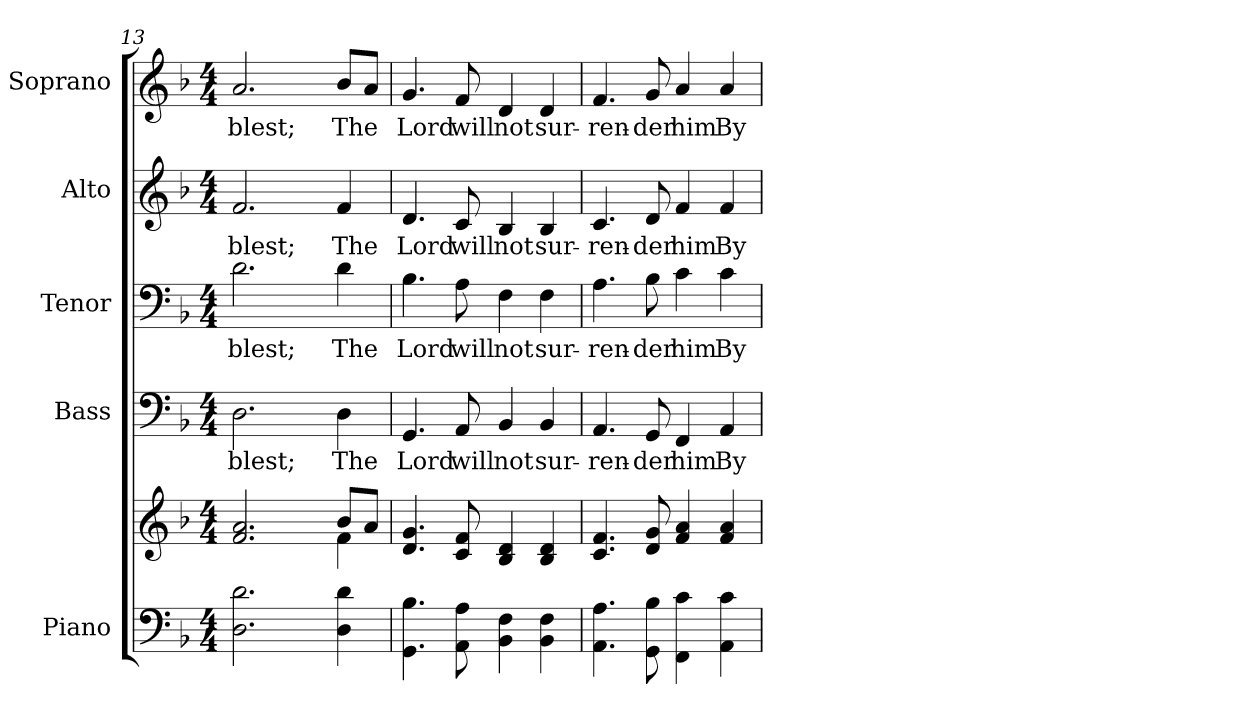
**kern	**kern	**kern	**text	**kern	**text	**kern	**text	**kern	**text
*part5	*part5	*part4	*part4	*part3	*part3	*part2	*part2	*part1	*part1
*staff6	*staff5	*staff4	*staff4	*staff3	*staff3	*staff2	*staff2	*staff1	*staff1
*I"Piano	*	*I"Bass	*	*I"Tenor	*	*I"Alto	*	*I"Soprano	*
*I'Pno.	*	*I'B.	*	*I'T.	*	*I'A.	*	*I'S.	*
!!LO:PB:g=z
*clefF4	*clefG2	*clefF4	*	*clefF4	*	*clefG2	*	*clefG2	*
*k[b-]	*k[b-]	*k[b-]	*	*k[b-]	*	*k[b-]	*	*k[b-]	*
*F:	*F:	*F:	*	*F:	*	*F:	*	*F:	*
*M4/4	*M4/4	*M4/4	*	*M4/4	*	*M4/4	*	*M4/4	*
=13	=13	=13	=13	=13	=13	=13	=13	=13	=13
*	*^	*	*	*	*	*	*	*	*
!	!	!	!	!LO:LY:b:color=#000000	!	!	!	!	!	!
!	!	!	!	!	!	!LO:LY:b:color=#000000	!	!	!	!
!	!	!	!	!	!	!	!	!LO:LY:b:color=#000000	!	!
!	!	!	!	!	!	!	!	!	!	!LO:LY:b:color=#000000
2.Di\ 2.di	2.fi/ 2.ai	2ryy	2.Di\	blest;	2.di\	blest;	2.fi/	blest;	2.ai/	blest;
.	.	4ryy	.	.	.	.	.	.	.	.
!	!	!	!	!LO:LY:b:color=#000000	!	!	!	!	!	!
!	!	!	!	!	!	!LO:LY:b:color=#000000	!	!	!	!
!	!	!	!	!	!	!	!	!LO:LY:b:color=#000000	!	!
!	!	!	!	!	!	!	!	!	!	!LO:LY:b:color=#000000
4Di\ 4di	8b-i/L	4fi\	4Di\	The	4di\	The	4fi/	The	8b-i/L	The
.	8ai/J	.	.	.	.	.	.	.	8ai/J	.
*	*v	*v	*	*	*	*	*	*	*	*
=14	=14	=14	=14	=14	=14	=14	=14	=14	=14
!	!	!	!LO:LY:b:color=#000000	!	!	!	!	!	!
!	!	!	!	!	!LO:LY:b:color=#000000	!	!	!	!
!	!	!	!	!	!	!	!LO:LY:b:color=#000000	!	!
!	!	!	!	!	!	!	!	!	!LO:LY:b:color=#000000
4.GGi\ 4.B-i	4.di/ 4.gi	4.GGi/	Lord	4.B-i\	Lord	4.di/	Lord	4.gi/	Lord
!	!	!	!LO:LY:b:color=#000000	!	!	!	!	!	!
!	!	!	!	!	!LO:LY:b:color=#000000	!	!	!	!
!	!	!	!	!	!	!	!LO:LY:b:color=#000000	!	!
!	!	!	!	!	!	!	!	!	!LO:LY:b:color=#000000
8AAi\ 8Ai	8ci/ 8fi	8AAi/	will	8Ai\	will	8ci/	will	8fi/	will
!	!	!	!LO:LY:b:color=#000000	!	!	!	!	!	!
!	!	!	!	!	!LO:LY:b:color=#000000	!	!	!	!
!	!	!	!	!	!	!	!LO:LY:b:color=#000000	!	!
!	!	!	!	!	!	!	!	!	!LO:LY:b:color=#000000
4BB-i\ 4Fi	4B-i/ 4di	4BB-i/	not	4Fi\	not	4B-i/	not	4di/	not
!	!	!	!LO:LY:b:color=#000000	!	!	!	!	!	!
!	!	!	!	!	!LO:LY:b:color=#000000	!	!	!	!
!	!	!	!	!	!	!	!LO:LY:b:color=#000000	!	!
!	!	!	!	!	!	!	!	!	!LO:LY:b:color=#000000
4BB-i\ 4Fi	4B-i/ 4di	4BB-i/	sur-	4Fi\	sur-	4B-i/	sur-	4di/	sur-
=15	=15	=15	=15	=15	=15	=15	=15	=15	=15
!	!	!	!LO:LY:b:color=#000000	!	!	!	!	!	!
!	!	!	!	!	!LO:LY:b:color=#000000	!	!	!	!
!	!	!	!	!	!	!	!LO:LY:b:color=#000000	!	!
!	!	!	!	!	!	!	!	!	!LO:LY:b:color=#000000
4.AAi\ 4.Ai	4.ci/ 4.fi	4.AAi/	-ren-	4.Ai\	-ren-	4.ci/	-ren-	4.fi/	-ren-
!	!	!	!LO:LY:b:color=#000000	!	!	!	!	!	!
!	!	!	!	!	!LO:LY:b:color=#000000	!	!	!	!
!	!	!	!	!	!	!	!LO:LY:b:color=#000000	!	!
!	!	!	!	!	!	!	!	!	!LO:LY:b:color=#000000
8GGi\ 8B-i	8di/ 8gi	8GGi/	-der	8B-i\	-der	8di/	-der	8gi/	-der
!	!	!	!LO:LY:b:color=#000000	!	!	!	!	!	!
!	!	!	!	!	!LO:LY:b:color=#000000	!	!	!	!
!	!	!	!	!	!	!	!LO:LY:b:color=#000000	!	!
!	!	!	!	!	!	!	!	!	!LO:LY:b:color=#000000
4FFi\ 4ci	4fi/ 4ai	4FFi/	him	4ci\	him	4fi/	him	4ai/	him
!	!	!	!LO:LY:b:color=#000000	!	!	!	!	!	!
!	!	!	!	!	!LO:LY:b:color=#000000	!	!	!	!
!	!	!	!	!	!	!	!LO:LY:b:color=#000000	!	!
!	!	!	!	!	!	!	!	!	!LO:LY:b:color=#000000
4AAi\ 4ci	4fi/ 4ai	4AAi/	By	4ci\	By	4fi/	By	4ai/	By
=	=	=	=	=	=	=	=	=	=
*-	*-	*-	*-	*-	*-	*-	*-	*-	*-
